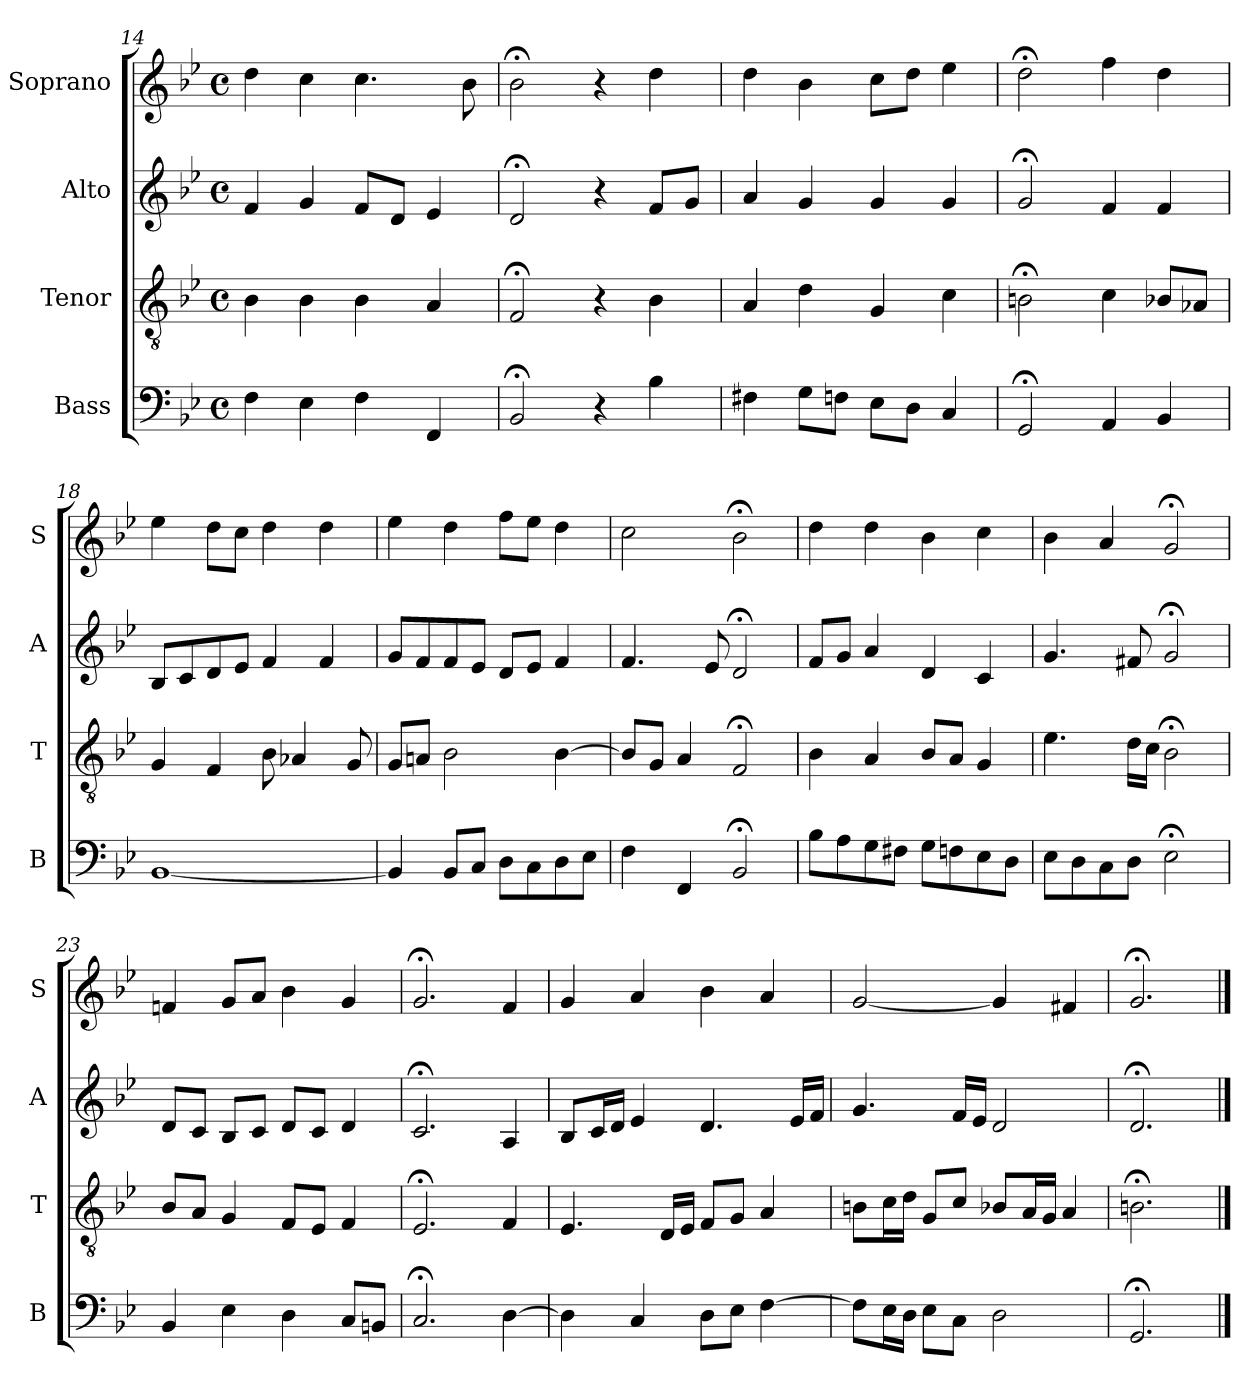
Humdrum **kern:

**kern	**kern	**kern	**kern
*part4	*part3	*part2	*part1
*staff4	*staff3	*staff2	*staff1
*I"Bass	*I"Tenor	*I"Alto	*I"Soprano
*I'B	*I'T	*I'A	*I'S
*clefF4	*clefGv2	*clefG2	*clefG2
*k[b-e-]	*k[b-e-]	*k[b-e-]	*k[b-e-]
*g:	*g:	*g:	*g:
*M4/4	*M4/4	*M4/4	*M4/4
*met(c)	*met(c)	*met(c)	*met(c)
=14	=14	=14	=14
4F	4B-	4f	4dd
4E-	4B-	4g	4cc
4F	4B-	8fL	4.cc
.	.	8dJ	.
4FF	4A	4e-	.
.	.	.	8b-
=15	=15	=15	=15
2BB-;<	2F;<	2d;<	2b-;<
4r	4r	4r	4r
4B-	4B-	8fL	4dd
.	.	8gJ	.
=16	=16	=16	=16
4F#X	4A	4a	4dd
8GL	4d	4g	4b-
8FnJ	.	.	.
8E-L	4G	4g	8ccL
8DJ	.	.	8ddJ
4C	4c	4g	4ee-
=17	=17	=17	=17
2GG;<	2Bn;<	2g;<	2dd;<
4AA	4c	4f	4ff
4BB-	8B-XL	4f	4dd
.	8A-XJ	.	.
=18	=18	=18	=18
[1BB-	4G	8B-L	4ee-
.	.	8c	.
.	4F	8d	8ddL
.	.	8e-J	8ccJ
.	8B-	4f	4dd
.	4A-X	.	.
.	.	4f	4dd
.	8G	.	.
=19	=19	=19	=19
4BB-]	8GL	8gL	4ee-
.	8AnJ	8f	.
8BB-L	2B-	8f	4dd
8CJ	.	8e-J	.
8DL	.	8dL	8ffL
8C	.	8e-J	8ee-J
8D	[4B-	4f	4dd
8E-J	.	.	.
=20	=20	=20	=20
4F	8B-L]	4.f	2cc
.	8GJ	.	.
4FF	4A	.	.
.	.	8e-	.
2BB-;<	2F;<	2d;<	2b-;<
=21	=21	=21	=21
8B-L	4B-	8fL	4dd
8A	.	8gJ	.
8G	4A	4a	4dd
8F#XJ	.	.	.
8GL	8B-L	4d	4b-
8Fn	8AJ	.	.
8E-	4Gi	4c	4cc
8DiJ	.	.	.
=22	=22	=22	=22
8E-iL	4.e-i	4.g	4b-
8D	.	.	.
8C	.	.	4a
8DJ	16dLL	8f#X	.
.	16cJJ	.	.
2E-;<	2B-;<	2g;<	2g;<
=23	=23	=23	=23
4BB-	8B-L	8dL	4fn
.	8AJ	8cJ	.
4E-	4G	8B-L	8gL
.	.	8cJ	8aJ
4D	8FL	8dL	4b-
.	8E-J	8cJ	.
8CL	4F	4d	4g
8BBnJ	.	.	.
=24	=24	=24	=24
2.C;<	2.E-;<	2.c;<	2.g;<
[4D	4F	4A	4f
=25	=25	=25	=25
4D]	4.E-	8B-L	4g
.	.	16cL	.
.	.	16dJJ	.
4C	.	4e-	4a
.	16DLL	.	.
.	16E-JJ	.	.
8DL	8FL	4.d	4b-
8E-J	8GJ	.	.
[4F	4A	.	4a
.	.	16e-LL	.
.	.	16fJJ	.
=26	=26	=26	=26
8FL]	8BnL	4.g	[2g
16E-L	16cL	.	.
16DJJ	16dJJ	.	.
8E-L	8GL	.	.
8CJ	8cJ	16fLL	.
.	.	16e-JJ	.
2D	8B-XL	2d	4g]
.	16AL	.	.
.	16GJJ	.	.
.	4A	.	4f#X
=27	=27	=27	=27
2.GG;<	2.Bn;<	2.d;<	2.g;<
==	==	==	==
*-	*-	*-	*-
